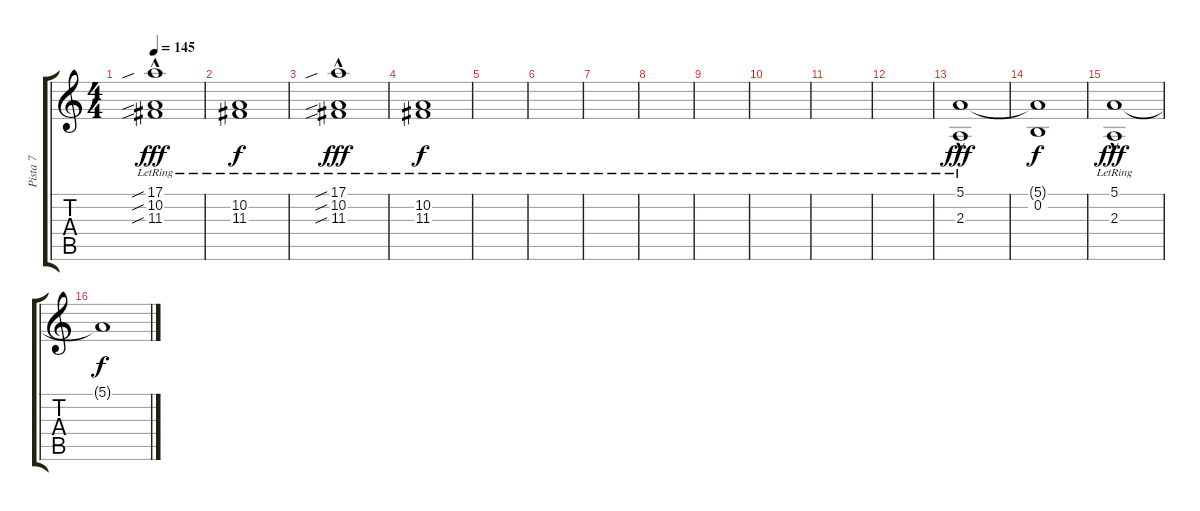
\track ("Pista 7" "Pista 7") {instrument synthstrings1}
\staff {score tabs}
\tuning (E4 B3 G3 D3 A2 E2) {hide}
\ts (4 4)
\tempo 145
\clef g2
\ks c
(17.1{sib hac lr} 10.2{sib hac lr} 11.3{sib lr}).1{dy fff} |
(10.2{lr} 11.3{lr}).1{dy f} |
(17.1{sib hac lr} 10.2{sib hac lr} 11.3{sib lr}).1{dy fff} |
(10.2{lr} 11.3{lr}).1{dy f} |
|
|
|
|
|
|
|
|
(5.1{hac lr} 2.3{lr}).1{dy fff} |
(5.1{t} 0.2).1{dy f} |
(5.1{hac lr} 2.3{lr}).1{dy fff} |
5.1{t}.1{dy f}
